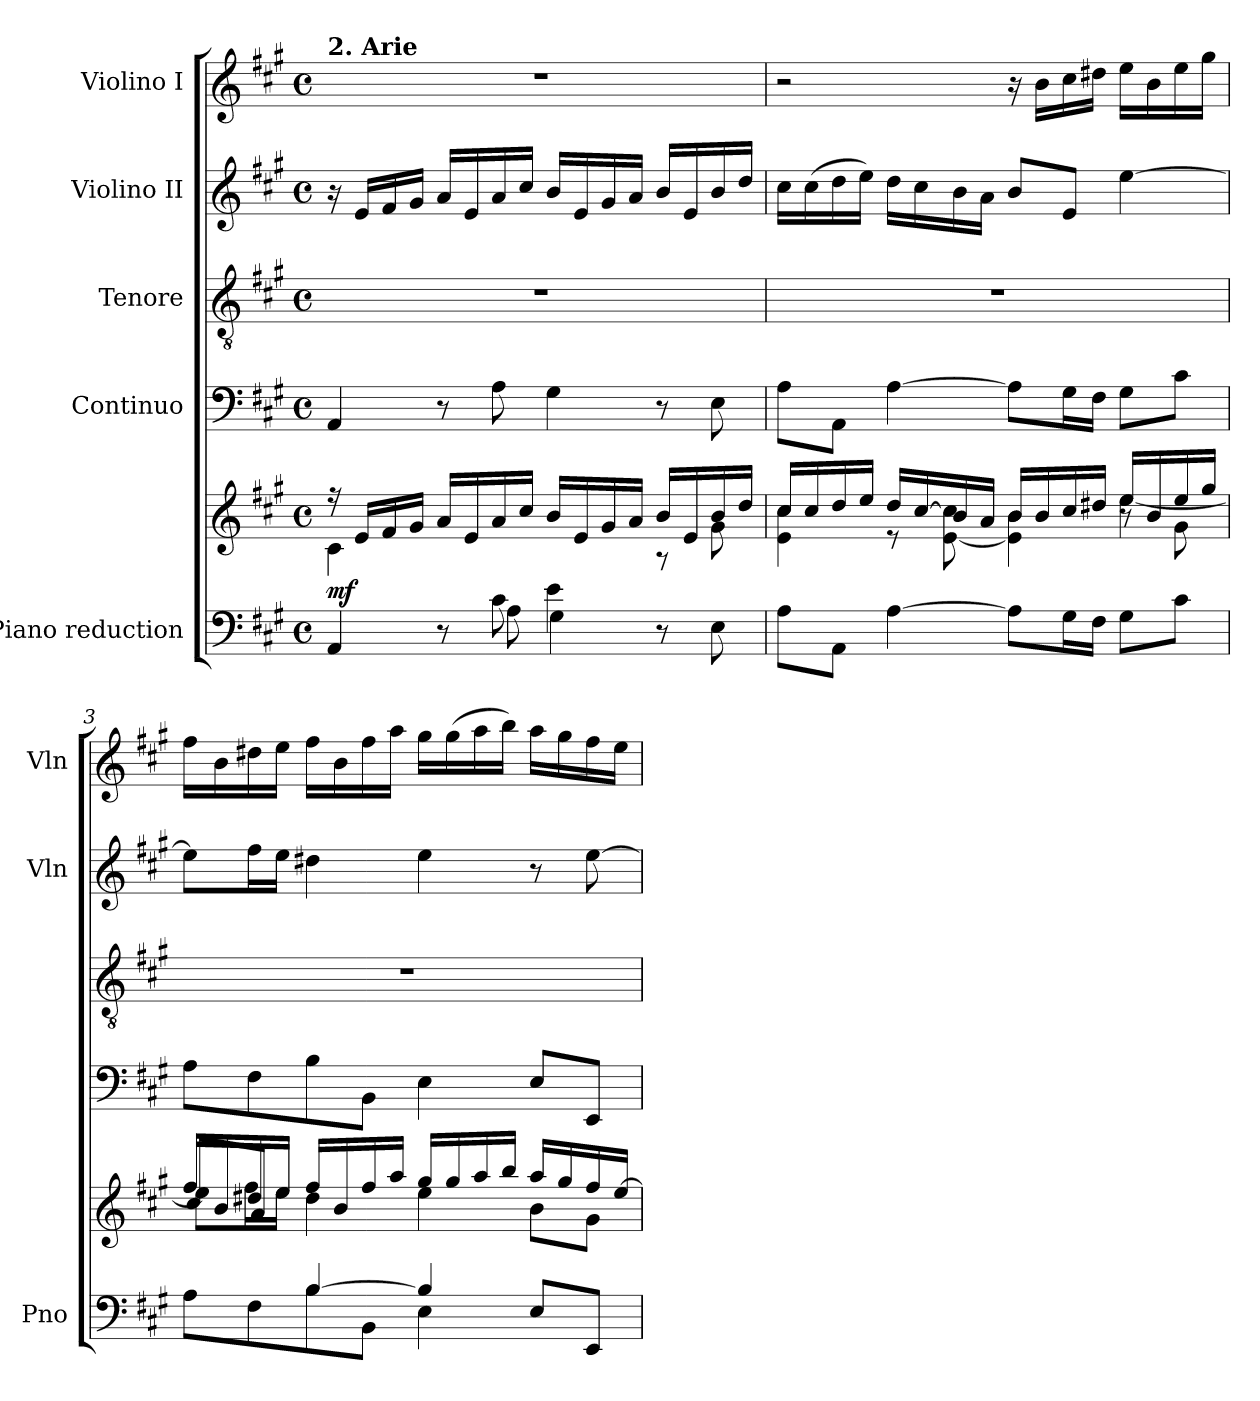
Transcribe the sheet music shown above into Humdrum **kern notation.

**kern	**kern	**dynam	**kern	**kern	**kern	**kern
*part5	*part5	*part5	*part4	*part3	*part2	*part1
*staff6	*staff5	*staff5/6	*staff4	*staff3	*staff2	*staff1
*I"Piano reduction	*	*	*I"Continuo	*I"Tenore	*I"Violino II	*I"Violino I
*I'Pno	*	*	*	*	*I'Vln	*I'Vln
*stria5	*stria5	*	*	*	*	*
*clefF4	*clefG2	*	*clefF4	*clefGv2	*clefG2	*clefG2
*k[f#c#g#]	*k[f#c#g#]	*	*k[f#c#g#]	*k[f#c#g#]	*k[f#c#g#]	*k[f#c#g#]
*M4/4	*M4/4	*	*M4/4	*M4/4	*M4/4	*M4/4
*met(c)	*met(c)	*	*met(c)	*met(c)	*met(c)	*met(c)
=1	=1	=1	=1	=1	=1	=1
*^	*^	*	*	*	*	*
!	!	!	!	!	!	!	!	!LO:TX:a:B:t=2. Arie
!	!	!	!	!LO:DY:b	!	!	!	!
4.ryy	4AA/	16r	4c#\	mf	4AA/	1r	16r	1r
.	.	16e/LL	.	.	.	.	16e/LL	.
.	.	16f#/	.	.	.	.	16f#/	.
.	.	16g#/JJ	.	.	.	.	16g#/JJ	.
.	8r	16a/LL	8ryy	.	8r	.	16a/LL	.
.	.	16e/	.	.	.	.	16e/	.
8c#\	8A\	16a/	4.ryy	.	8A\	.	16a/	.
.	.	16cc#/JJ	.	.	.	.	16cc#/JJ	.
4e\	4G#\	16b/LL	.	.	4G#\	.	16b/LL	.
.	.	16e/	.	.	.	.	16e/	.
.	.	16g#/	.	.	.	.	16g#/	.
.	.	16a/JJ	.	.	.	.	16a/JJ	.
4ryy	8r	16b/LL	8r	.	8r	.	16b/LL	.
.	.	16e/	.	.	.	.	16e/	.
.	8E\	16b/	8g#\	.	8E\	.	16b/	.
.	.	16dd/JJ	.	.	.	.	16dd/JJ	.
*v	*v	*	*	*	*	*	*	*
=2	=2	=2	=2	=2	=2	=2	=2
*	*	*^	*	*	*	*	*
8A\L	16cc#/LL	4e\ 4cc#\	2ryy	.	8A\L	1r	16cc#\LL	2r
.	16cc#/	.	.	.	.	.	(16cc#\	.
8AA\J	16dd/	.	.	.	8AA\J	.	16dd\	.
.	16ee/JJ	.	.	.	.	.	16ee\JJ)	.
[4A\	16dd/LL	8r	.	.	[4A\	.	16dd\LL	.
.	[16cc#/	.	.	.	.	.	16cc#\	.
.	16b/	[8e\ 8cc#\]	.	.	.	.	16b\	.
.	16a/JJ	.	.	.	.	.	16a\JJ	.
8A\L]	16b/LL	4e\] 4b\	4ryy	.	8A\L]	.	8b/L	16r
.	16b/	.	.	.	.	.	.	16b\LL
16G#\L	16cc#/	.	.	.	16G#\L	.	8e/J	16cc#\
16F#\JJ	16dd#X/JJ	.	.	.	16F#\JJ	.	.	16dd#X\JJ
8G#\L	16ee/LL	[4ee\	8r	.	8G#\L	.	[4ee\	16ee\LL
.	16b/	.	.	.	.	.	.	16b\
8c#\J	16ee/	.	8g#\	.	8c#\J	.	.	16ee\
.	16gg#/JJ	.	.	.	.	.	.	16gg#\JJ
=3	=3	=3	=3	=3	=3	=3	=3	=3
*^	*	*	*	*	*	*	*	*
4ryy	8A\L	16ff#/LL	8ee\L]	8cc#/L	.	8A\L	1r	8ee\L]	16ff#\LL
.	.	16b/	.	.	.	.	.	.	16b\
.	8F#\	16dd#X/	16ff#\L	8a/J	.	8F#\	.	16ff#\L	16dd#X\
.	.	16ee/JJ	16ee\JJ	.	.	.	.	16ee\JJ	16ee\JJ
[4B/	8B\	16ff#/LL	4dd#\	2.ryy	.	8B\	.	4dd#X\	16ff#\LL
.	.	16b/	.	.	.	.	.	.	16b\
.	8BB\J	16ff#/	.	.	.	8BB\J	.	.	16ff#\
.	.	16aa/JJ	.	.	.	.	.	.	16aa\JJ
4B/]	4E\	16gg#/LL	4ee\	.	.	4E\	.	4ee\	16gg#\LL
.	.	16gg#/	.	.	.	.	.	.	(16gg#\
.	.	16aa/	.	.	.	.	.	.	16aa\
.	.	16bb/JJ	.	.	.	.	.	.	16bb\JJ)
8E/L	4ryy	16aa/LL	8b\L	.	.	8E/L	.	8r	16aa\LL
.	.	16gg#/	.	.	.	.	.	.	16gg#\
8EE/J	.	16ff#/	8g#\J	.	.	8EE/J	.	[8ee\	16ff#\
.	.	[<16ee/JJ	.	.	.	.	.	.	16ee\JJ
*v	*v	*	*	*	*	*	*	*	*
*	*v	*v	*v	*	*	*	*	*
=	=	=	=	=	=	=
*-	*-	*-	*-	*-	*-	*-
